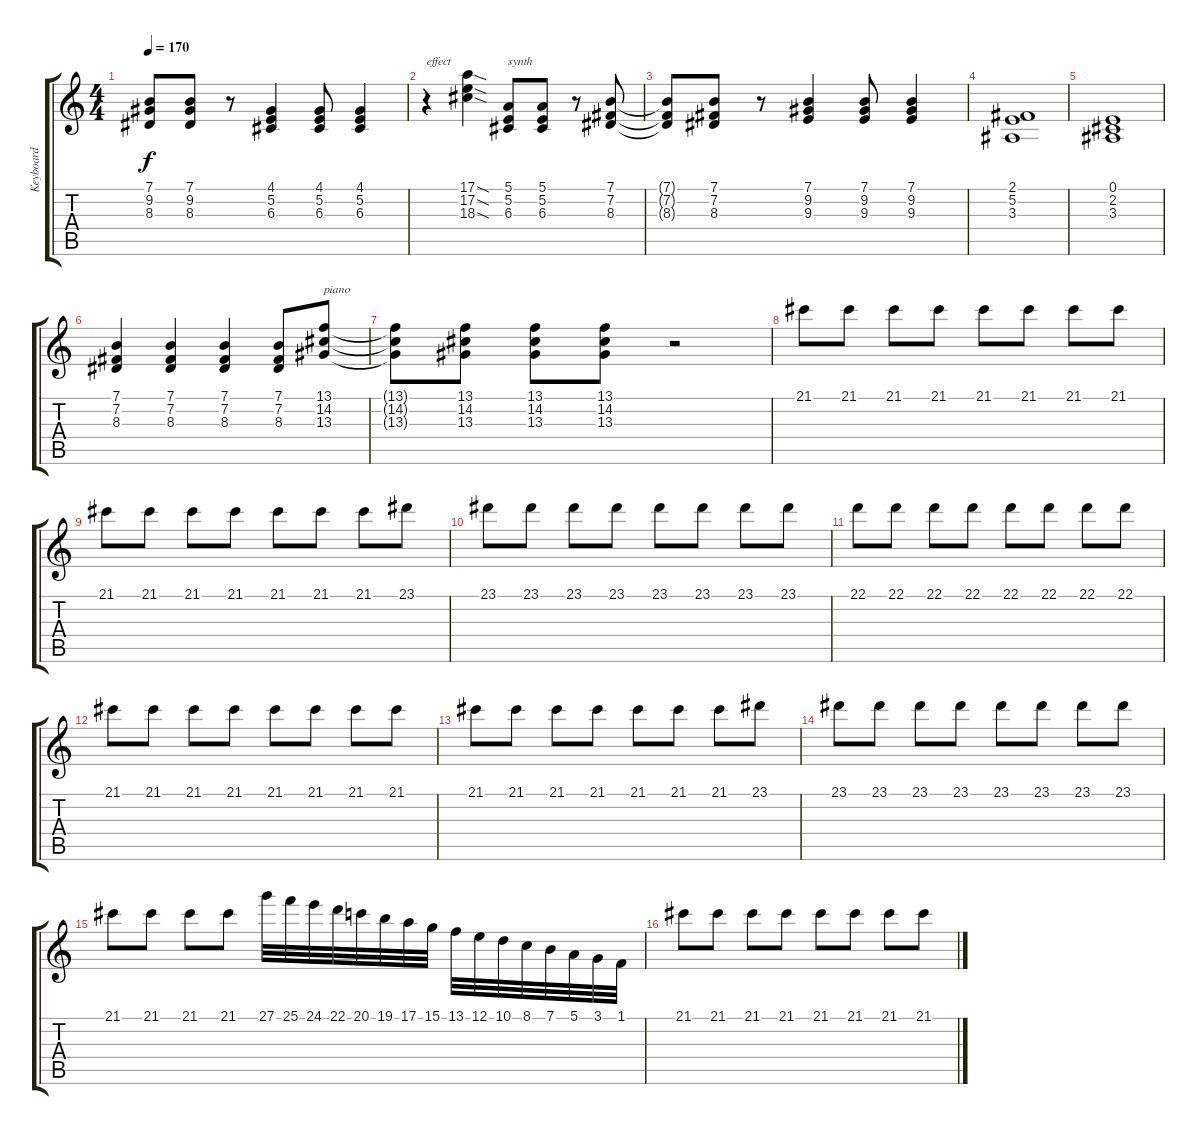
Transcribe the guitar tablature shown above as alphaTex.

\track ("Keyboard" "Keyboard") {instrument electricgrandpiano}
\staff {score tabs}
\tuning (E4 B3 G3 D3 A2 E2) {hide}
\ts (4 4)
\tempo 170
\clef g2
\ks c
(7.1{t} 9.2{t} 8.3{t}).8{dy f} (7.1 9.2 8.3).8 r.8 (4.1 5.2 6.3).4 (4.1 5.2 6.3).8 (4.1 5.2 6.3).4 |
r.4{txt "effect"} (17.1{sod} 17.2{sod} 18.3{sod}).4{volume 16 balance 8 instrument tubularbells} (5.1 5.2 6.3).8{txt "synth" volume 10 balance 2 instrument lead1square} (5.1 5.2 6.3).8 r.8 (7.1 7.2 8.3).8 |
(7.1{t} 7.2{t} 8.3{t}).8 (7.1 7.2 8.3).8 r.8 (7.1 9.2 9.3).4 (7.1 9.2 9.3).8 (7.1 9.2 9.3).4 |
(2.1 5.2 3.3).1 |
(0.1 2.2 3.3).1 |
(7.1 7.2 8.3).4 (7.1 7.2 8.3).4 (7.1 7.2 8.3).4 (7.1 7.2 8.3).8 (13.1 14.2 13.3).8{txt "piano" volume 16 balance 8 instrument electricgrandpiano} |
(13.1{t} 14.2{t} 13.3{t}).8 (13.1 14.2 13.3).8 (13.1 14.2 13.3).8 (13.1 14.2 13.3).8 r.2 |
21.1.8{volume 14} 21.1.8 21.1.8 21.1.8 21.1.8 21.1.8 21.1.8 21.1.8 |
21.1.8 21.1.8 21.1.8 21.1.8 21.1.8 21.1.8 21.1.8 23.1.8 |
23.1.8 23.1.8 23.1.8 23.1.8 23.1.8 23.1.8 23.1.8 23.1.8 |
22.1.8 22.1.8 22.1.8 22.1.8 22.1.8 22.1.8 22.1.8 22.1.8 |
21.1.8 21.1.8 21.1.8 21.1.8 21.1.8 21.1.8 21.1.8 21.1.8 |
21.1.8 21.1.8 21.1.8 21.1.8 21.1.8 21.1.8 21.1.8 23.1.8 |
23.1.8 23.1.8 23.1.8 23.1.8 23.1.8 23.1.8 23.1.8 23.1.8 |
21.1.8 21.1.8 21.1.8 21.1.8 27.1.32 25.1.32 24.1.32 22.1.32 20.1.32 19.1.32 17.1.32 15.1.32 13.1.32 12.1.32 10.1.32 8.1.32 7.1.32 5.1.32 3.1.32 1.1.32 |
21.1.8 21.1.8 21.1.8 21.1.8 21.1.8 21.1.8 21.1.8 21.1.8
